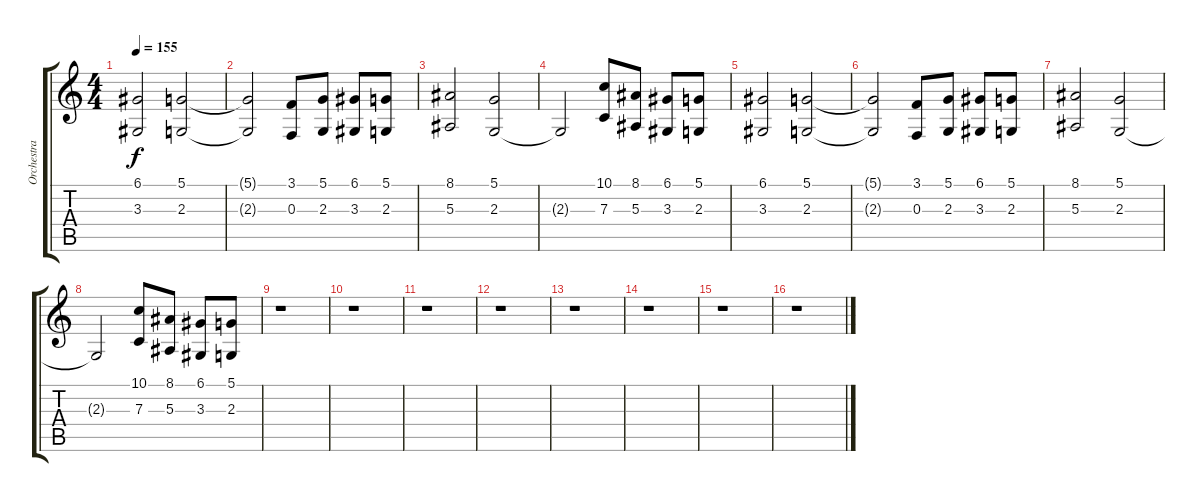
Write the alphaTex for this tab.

\track ("Orchestra" "Orchestra") {instrument stringensemble1}
\staff {score tabs}
\tuning (D4 A3 F3 C3 G2 C2) {hide}
\ts (4 4)
\tempo 155
\clef g2
\ks c
(6.1 3.3).2{dy f} (5.1 2.3).2 |
(5.1{t} 2.3{t}).2 (3.1 0.3).8 (5.1 2.3).8 (6.1 3.3).8 (5.1 2.3).8 |
(8.1 5.3).2 (5.1 2.3).2 |
2.3{t}.2 (10.1 7.3).8 (8.1 5.3).8 (6.1 3.3).8 (5.1 2.3).8 |
(6.1 3.3).2 (5.1 2.3).2 |
(5.1{t} 2.3{t}).2 (3.1 0.3).8 (5.1 2.3).8 (6.1 3.3).8 (5.1 2.3).8 |
(8.1 5.3).2 (5.1 2.3).2 |
2.3{t}.2 (10.1 7.3).8 (8.1 5.3).8 (6.1 3.3).8 (5.1 2.3).8 |
r.1 |
r.1 |
r.1 |
r.1 |
r.1 |
r.1 |
r.1 |
r.1
